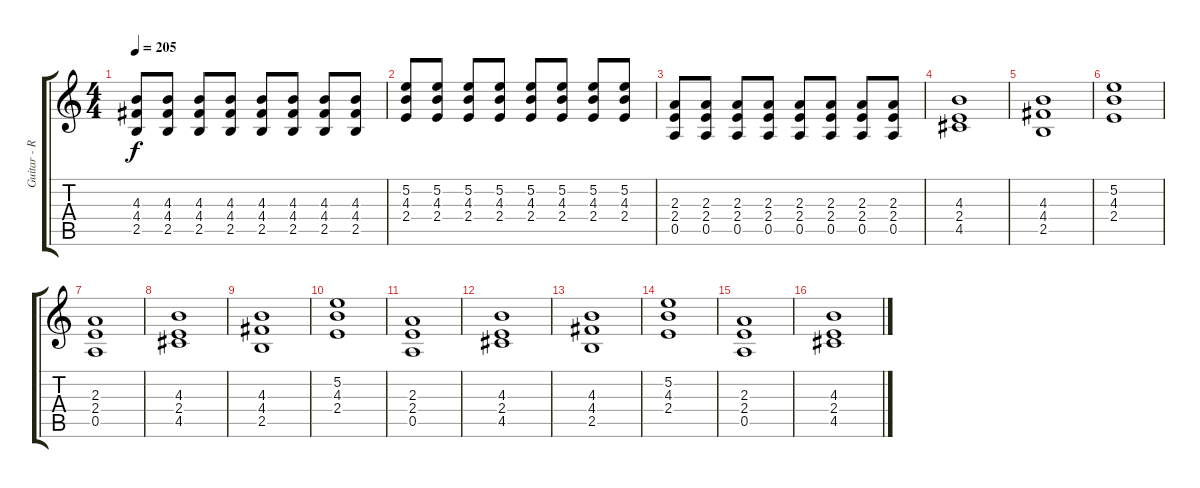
\track ("Guitar - Rythem" "Guitar - R") {instrument distortionguitar}
\staff {score tabs}
\tuning (E4 B3 G3 D3 A2 E2) {hide}
\ts (4 4)
\tempo 205
\clef g2
\ks c
(4.3 4.4 2.5).8{dy f} (4.3 4.4 2.5).8 (4.3 4.4 2.5).8 (4.3 4.4 2.5).8 (4.3 4.4 2.5).8 (4.3 4.4 2.5).8 (4.3 4.4 2.5).8 (4.3 4.4 2.5).8 |
(5.2 4.3 2.4).8 (5.2 4.3 2.4).8 (5.2 4.3 2.4).8 (5.2 4.3 2.4).8 (5.2 4.3 2.4).8 (5.2 4.3 2.4).8 (5.2 4.3 2.4).8 (5.2 4.3 2.4).8 |
(2.3 2.4 0.5).8 (2.3 2.4 0.5).8 (2.3 2.4 0.5).8 (2.3 2.4 0.5).8 (2.3 2.4 0.5).8 (2.3 2.4 0.5).8 (2.3 2.4 0.5).8 (2.3 2.4 0.5).8 |
(4.3 2.4 4.5).1{instrument acousticgrandpiano} |
(4.3 4.4 2.5).1 |
(5.2 4.3 2.4).1 |
(2.3 2.4 0.5).1 |
(4.3 2.4 4.5).1 |
(4.3 4.4 2.5).1 |
(5.2 4.3 2.4).1 |
(2.3 2.4 0.5).1 |
(4.3 2.4 4.5).1 |
(4.3 4.4 2.5).1 |
(5.2 4.3 2.4).1 |
(2.3 2.4 0.5).1 |
(4.3 2.4 4.5).1
